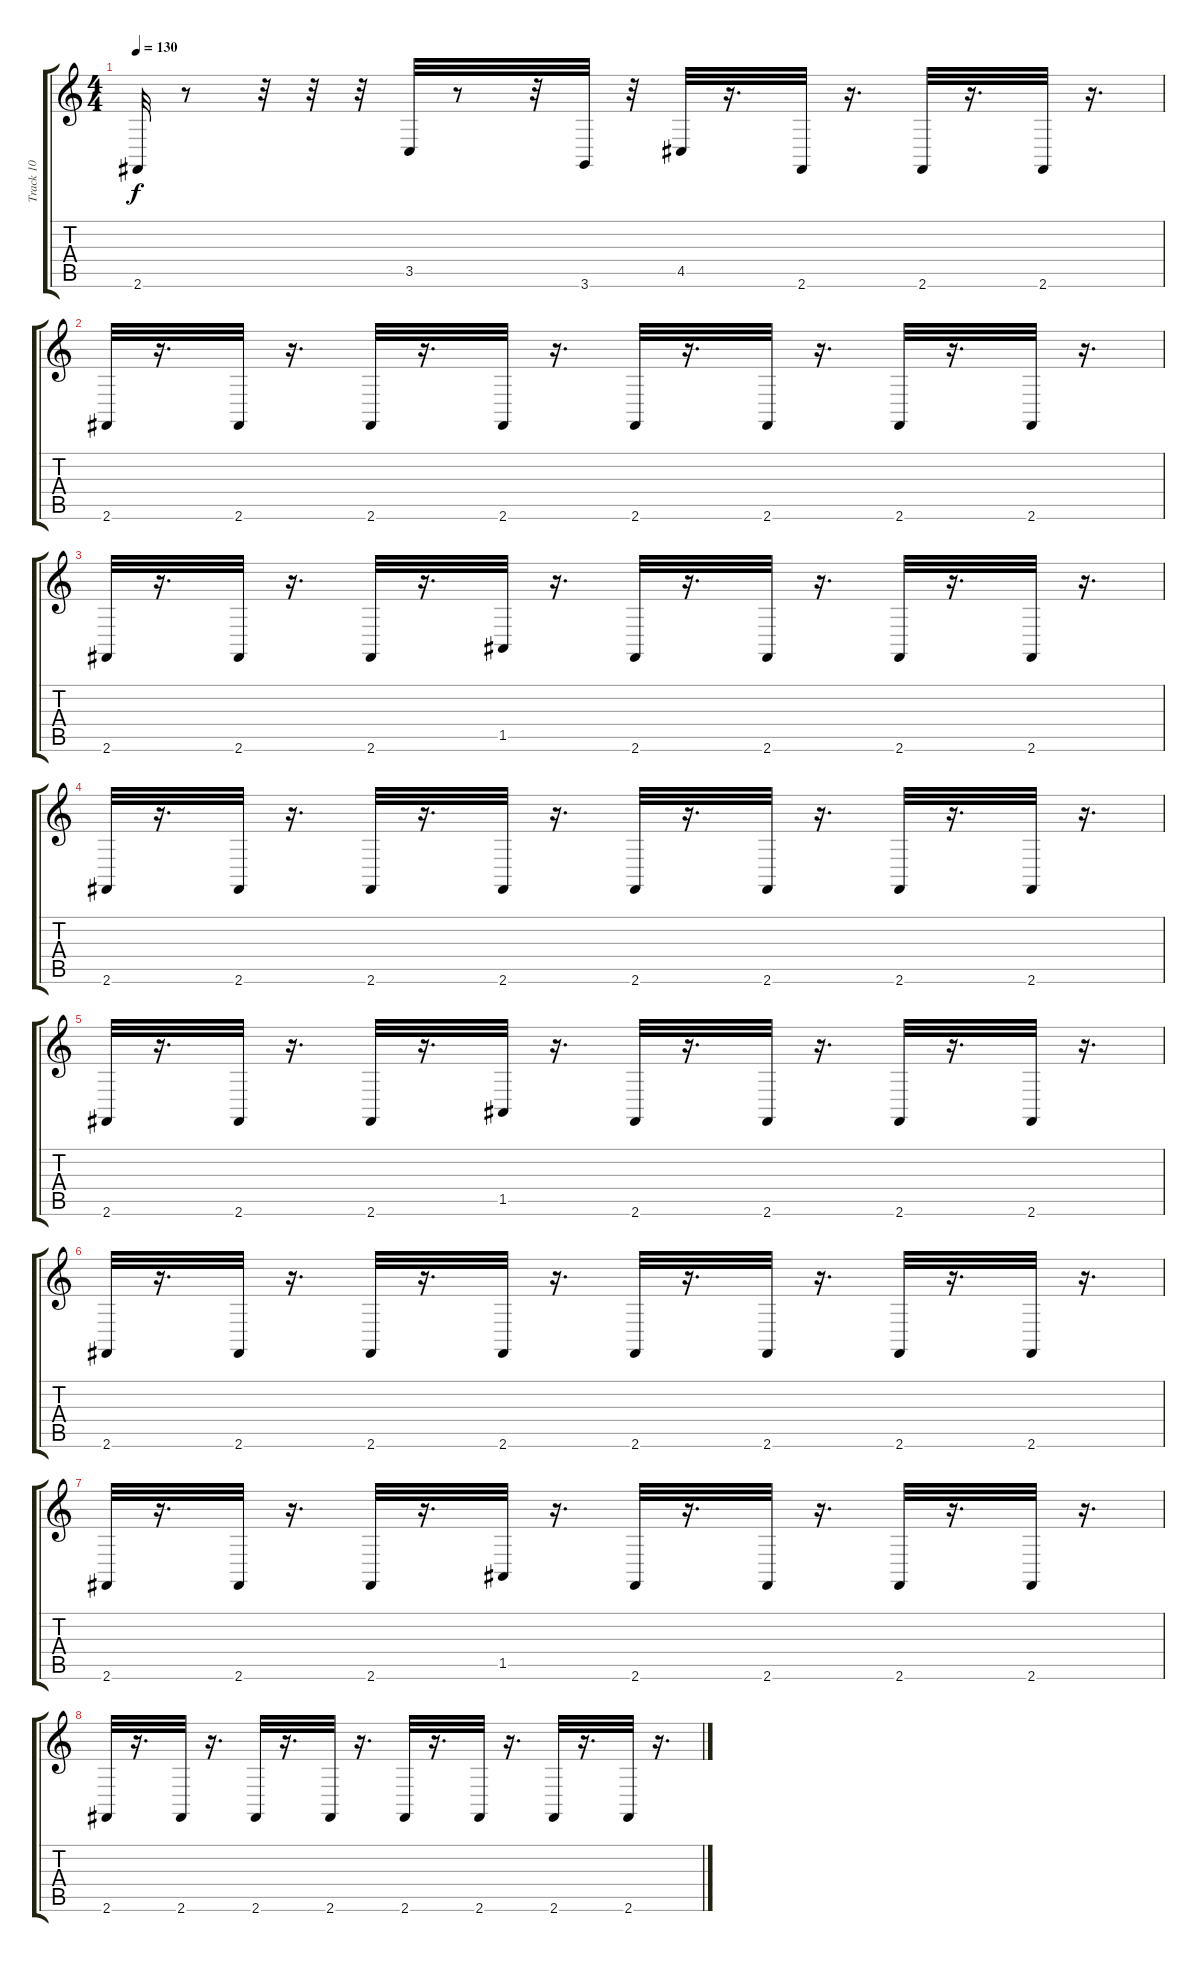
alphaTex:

\track ("Track 10" "Track 10") {instrument acousticgrandpiano}
\staff {score tabs}
\tuning (E4 B3 G3 D3 A2 E2) {hide}
\ts (4 4)
\tempo 130
\clef g2
\ks c
2.6.32{dy f} r.8 r.32 r.32 r.32 3.5.32 r.8 r.32 3.6.32 r.32 4.5.32 r.16{d} 2.6.32 r.16{d} 2.6.32 r.16{d} 2.6.32 r.16{d} |
2.6.32 r.16{d} 2.6.32 r.16{d} 2.6.32 r.16{d} 2.6.32 r.16{d} 2.6.32 r.16{d} 2.6.32 r.16{d} 2.6.32 r.16{d} 2.6.32 r.16{d} |
2.6.32 r.16{d} 2.6.32 r.16{d} 2.6.32 r.16{d} 1.5.32 r.16{d} 2.6.32 r.16{d} 2.6.32 r.16{d} 2.6.32 r.16{d} 2.6.32 r.16{d} |
2.6.32 r.16{d} 2.6.32 r.16{d} 2.6.32 r.16{d} 2.6.32 r.16{d} 2.6.32 r.16{d} 2.6.32 r.16{d} 2.6.32 r.16{d} 2.6.32 r.16{d} |
2.6.32 r.16{d} 2.6.32 r.16{d} 2.6.32 r.16{d} 1.5.32 r.16{d} 2.6.32 r.16{d} 2.6.32 r.16{d} 2.6.32 r.16{d} 2.6.32 r.16{d} |
2.6.32 r.16{d} 2.6.32 r.16{d} 2.6.32 r.16{d} 2.6.32 r.16{d} 2.6.32 r.16{d} 2.6.32 r.16{d} 2.6.32 r.16{d} 2.6.32 r.16{d} |
2.6.32 r.16{d} 2.6.32 r.16{d} 2.6.32 r.16{d} 1.5.32 r.16{d} 2.6.32 r.16{d} 2.6.32 r.16{d} 2.6.32 r.16{d} 2.6.32 r.16{d} |
2.6.32 r.16{d} 2.6.32 r.16{d} 2.6.32 r.16{d} 2.6.32 r.16{d} 2.6.32 r.16{d} 2.6.32 r.16{d} 2.6.32 r.16{d} 2.6.32 r.16{d}
